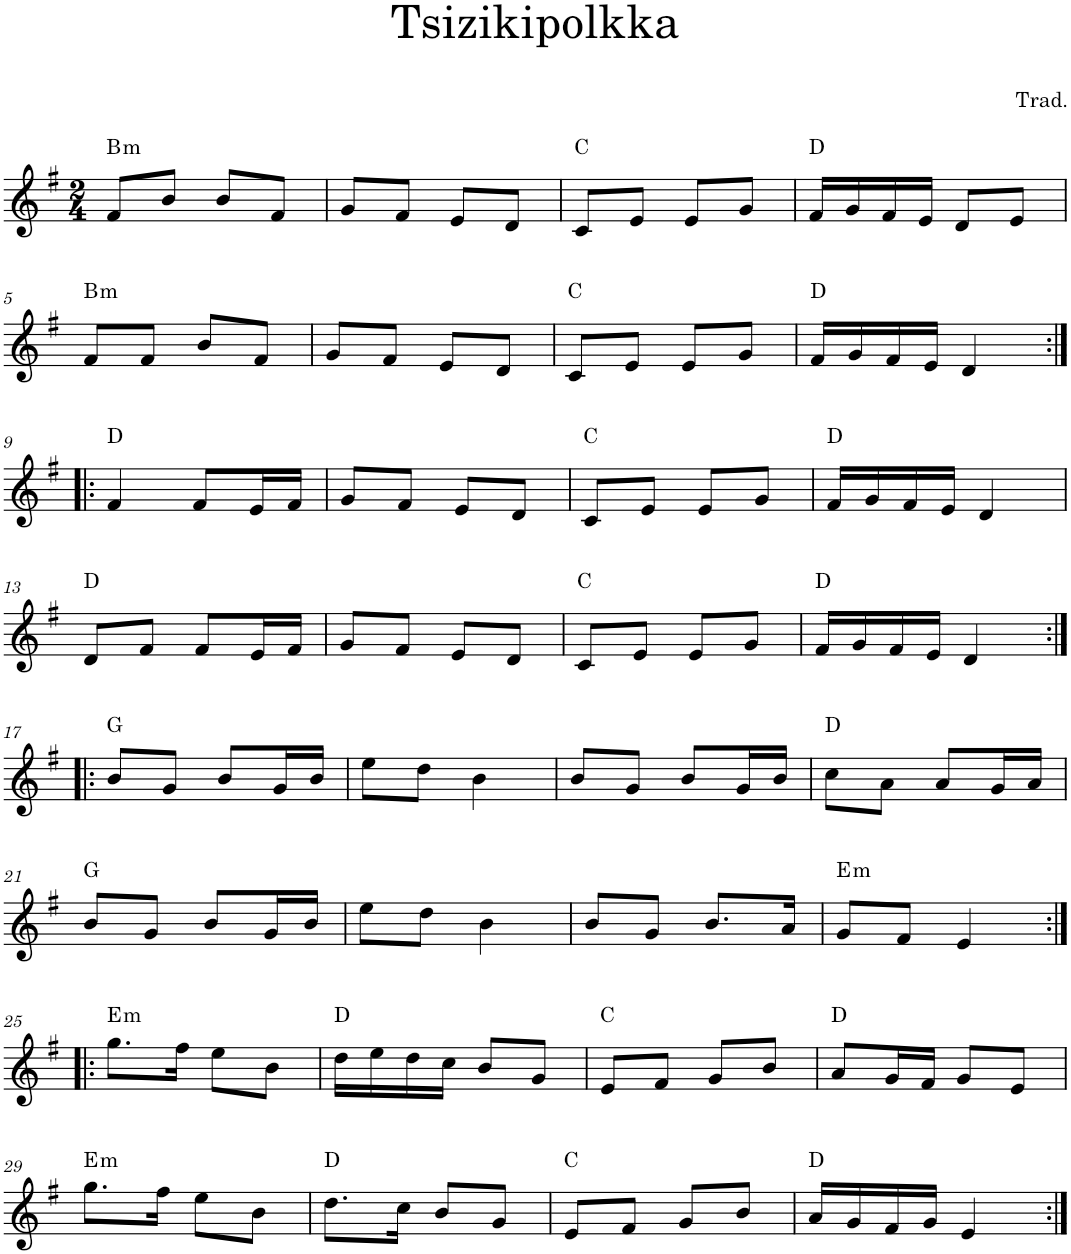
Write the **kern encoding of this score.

**kern	**harte
*part1	*part1
*staff1	*
*I"Violin	*
*I'Vln.	*
*clefG2	*
*k[f#]	*
*M2/4	*
=1	=1
!	!LO:H:kt=m
8f#/L	B:min
8b/J	.
8b/L	.
8f#/J	.
=2	=2
8g/L	.
8f#/J	.
8e/L	.
8d/J	.
=3	=3
8c/L	C:maj
8e/J	.
8e/L	.
8g/J	.
=4	=4
16f#/LL	D:maj
16g/	.
16f#/	.
16e/JJ	.
8d/L	.
8e/J	.
!!LO:LB:g=z
=5	=5
!	!LO:H:kt=m
8f#/L	B:min
8f#/J	.
8b/L	.
8f#/J	.
=6	=6
8g/L	.
8f#/J	.
8e/L	.
8d/J	.
=7	=7
8c/L	C:maj
8e/J	.
8e/L	.
8g/J	.
=8	=8
16f#/LL	D:maj
16g/	.
16f#/	.
16e/JJ	.
4d/	.
!!LO:LB:g=z
=9:|!|:	=9:|!|:
4f#/	D:maj
8f#/L	.
16e/L	.
16f#/JJ	.
=10	=10
8g/L	.
8f#/J	.
8e/L	.
8d/J	.
=11	=11
8c/L	C:maj
8e/J	.
8e/L	.
8g/J	.
=12	=12
16f#/LL	D:maj
16g/	.
16f#/	.
16e/JJ	.
4d/	.
!!LO:LB:g=z
=13	=13
8d/L	D:maj
8f#/J	.
8f#/L	.
16e/L	.
16f#/JJ	.
=14	=14
8g/L	.
8f#/J	.
8e/L	.
8d/J	.
=15	=15
8c/L	C:maj
8e/J	.
8e/L	.
8g/J	.
=16	=16
16f#/LL	D:maj
16g/	.
16f#/	.
16e/JJ	.
4d/	.
!!LO:LB:g=z
=17:|!|:	=17:|!|:
8b/L	G:maj
8g/J	.
8b/L	.
16g/L	.
16b/JJ	.
=18	=18
8ee\L	.
8dd\J	.
4b\	.
=19	=19
8b/L	.
8g/J	.
8b/L	.
16g/L	.
16b/JJ	.
=20	=20
8cc\L	D:maj
8a\J	.
8a/L	.
16g/L	.
16a/JJ	.
!!LO:LB:g=z
=21	=21
8b/L	G:maj
8g/J	.
8b/L	.
16g/L	.
16b/JJ	.
=22	=22
8ee\L	.
8dd\J	.
4b\	.
=23	=23
8b/L	.
8g/J	.
8.b/L	.
16a/Jk	.
=24	=24
!	!LO:H:kt=m
8g/L	E:min
8f#/J	.
4e/	.
!!LO:LB:g=z
=25:|!|:	=25:|!|:
!	!LO:H:kt=m
8.gg\L	E:min
16ff#\Jk	.
8ee\L	.
8b\J	.
=26	=26
16dd\LL	D:maj
16ee\	.
16dd\	.
16cc\JJ	.
8b/L	.
8g/J	.
=27	=27
8e/L	C:maj
8f#/J	.
8g/L	.
8b/J	.
=28	=28
8a/L	D:maj
16g/L	.
16f#/JJ	.
8g/L	.
8e/J	.
!!LO:LB:g=z
=29	=29
!	!LO:H:kt=m
8.gg\L	E:min
16ff#\Jk	.
8ee\L	.
8b\J	.
=30	=30
8.dd\L	D:maj
16cc\Jk	.
8b/L	.
8g/J	.
=31	=31
8e/L	C:maj
8f#/J	.
8g/L	.
8b/J	.
=32	=32
16a/LL	D:maj
16g/	.
16f#/	.
16g/JJ	.
4e/	.
=:|!	=:|!
*-	*-
